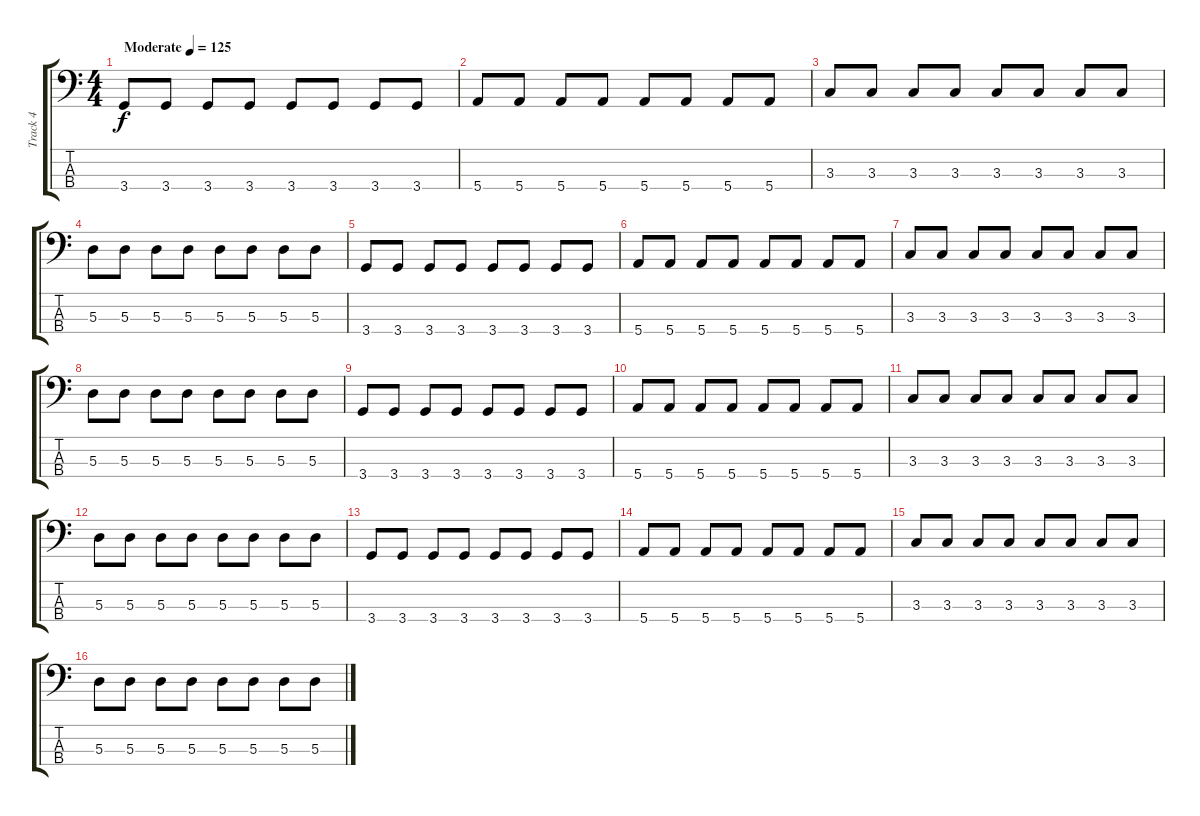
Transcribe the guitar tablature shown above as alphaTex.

\track ("Track 4" "Track 4") {instrument electricbasspick}
\staff {score tabs}
\tuning (G2 D2 A1 E1) {hide}
\ts (4 4)
\tempo (125 "Moderate")
\clef f4
\ks c
3.4.8{dy f instrument electricbasspick} 3.4.8 3.4.8 3.4.8 3.4.8 3.4.8 3.4.8 3.4.8 |
5.4.8 5.4.8 5.4.8 5.4.8 5.4.8 5.4.8 5.4.8 5.4.8 |
3.3.8 3.3.8 3.3.8 3.3.8 3.3.8 3.3.8 3.3.8 3.3.8 |
5.3.8 5.3.8 5.3.8 5.3.8 5.3.8 5.3.8 5.3.8 5.3.8 |
3.4.8 3.4.8 3.4.8 3.4.8 3.4.8 3.4.8 3.4.8 3.4.8 |
5.4.8 5.4.8 5.4.8 5.4.8 5.4.8 5.4.8 5.4.8 5.4.8 |
3.3.8 3.3.8 3.3.8 3.3.8 3.3.8 3.3.8 3.3.8 3.3.8 |
5.3.8 5.3.8 5.3.8 5.3.8 5.3.8 5.3.8 5.3.8 5.3.8 |
3.4.8 3.4.8 3.4.8 3.4.8 3.4.8 3.4.8 3.4.8 3.4.8 |
5.4.8 5.4.8 5.4.8 5.4.8 5.4.8 5.4.8 5.4.8 5.4.8 |
3.3.8 3.3.8 3.3.8 3.3.8 3.3.8 3.3.8 3.3.8 3.3.8 |
5.3.8 5.3.8 5.3.8 5.3.8 5.3.8 5.3.8 5.3.8 5.3.8 |
3.4.8 3.4.8 3.4.8 3.4.8 3.4.8 3.4.8 3.4.8 3.4.8 |
5.4.8 5.4.8 5.4.8 5.4.8 5.4.8 5.4.8 5.4.8 5.4.8 |
3.3.8 3.3.8 3.3.8 3.3.8 3.3.8 3.3.8 3.3.8 3.3.8 |
5.3.8 5.3.8 5.3.8 5.3.8 5.3.8 5.3.8 5.3.8 5.3.8
